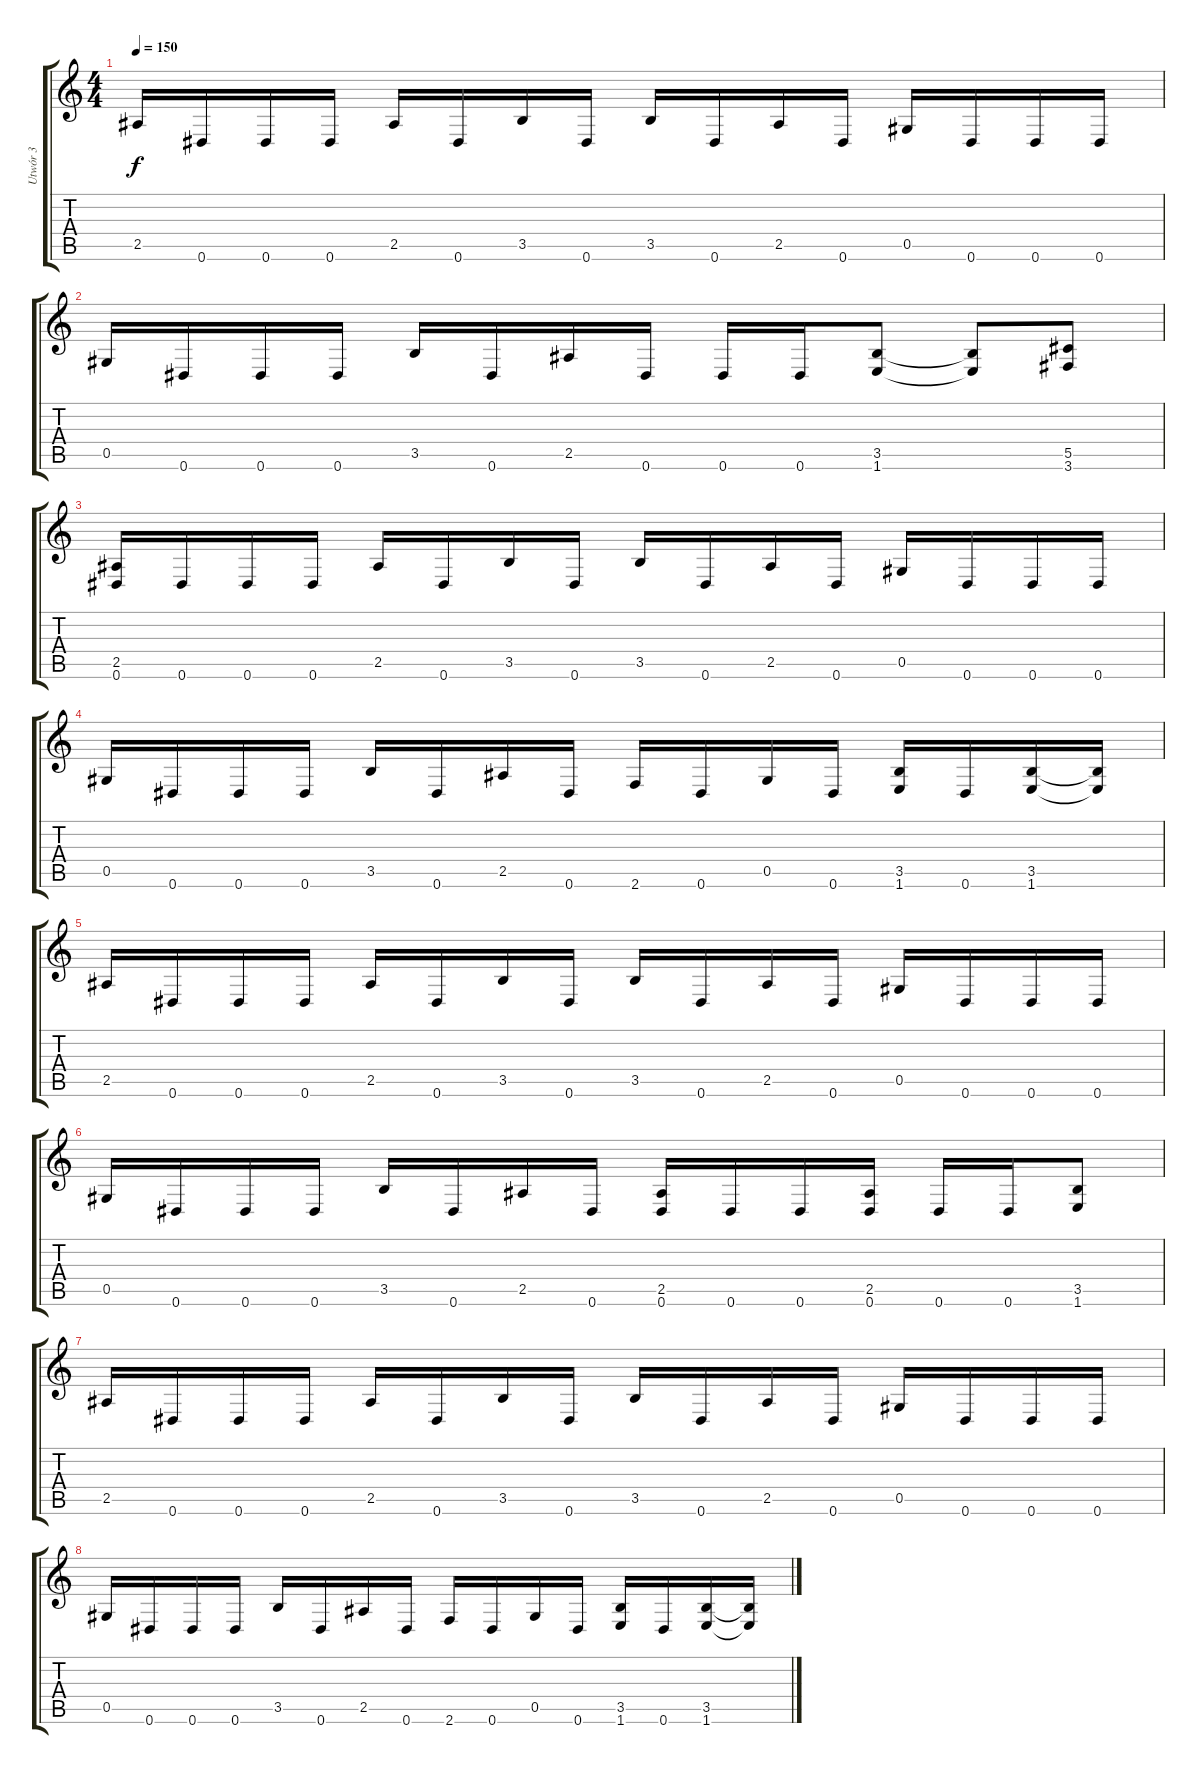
\track ("Utwór 3" "Utwór 3") {instrument overdrivenguitar}
\staff {score tabs}
\tuning (Eb4 Bb3 Gb3 Db3 Ab2 Eb2) {hide}
\ts (4 4)
\tempo 150
\clef g2
\ks c
2.5.16{dy f} 0.6.16 0.6.16 0.6.16 2.5.16 0.6.16 3.5.16 0.6.16 3.5.16 0.6.16 2.5.16 0.6.16 0.5.16 0.6.16 0.6.16 0.6.16 |
0.5.16 0.6.16 0.6.16 0.6.16 3.5.16 0.6.16 2.5.16 0.6.16 0.6.16 0.6.16 (3.5 1.6).8 (3.5{t} 1.6{t}).8 (5.5 3.6).8 |
(2.5 0.6).16 0.6.16 0.6.16 0.6.16 2.5.16 0.6.16 3.5.16 0.6.16 3.5.16 0.6.16 2.5.16 0.6.16 0.5.16 0.6.16 0.6.16 0.6.16 |
0.5.16 0.6.16 0.6.16 0.6.16 3.5.16 0.6.16 2.5.16 0.6.16 2.6.16 0.6.16 0.5.16 0.6.16 (3.5 1.6).16 0.6.16 (3.5 1.6).16 (3.5{t} 1.6{t}).16 |
2.5.16 0.6.16 0.6.16 0.6.16 2.5.16 0.6.16 3.5.16 0.6.16 3.5.16 0.6.16 2.5.16 0.6.16 0.5.16 0.6.16 0.6.16 0.6.16 |
0.5.16 0.6.16 0.6.16 0.6.16 3.5.16 0.6.16 2.5.16 0.6.16 (2.5 0.6).16 0.6.16 0.6.16 (2.5 0.6).16 0.6.16 0.6.16 (3.5 1.6).8 |
2.5.16 0.6.16 0.6.16 0.6.16 2.5.16 0.6.16 3.5.16 0.6.16 3.5.16 0.6.16 2.5.16 0.6.16 0.5.16 0.6.16 0.6.16 0.6.16 |
0.5.16 0.6.16 0.6.16 0.6.16 3.5.16 0.6.16 2.5.16 0.6.16 2.6.16 0.6.16 0.5.16 0.6.16 (3.5 1.6).16 0.6.16 (3.5 1.6).16 (3.5{t} 1.6{t}).16
